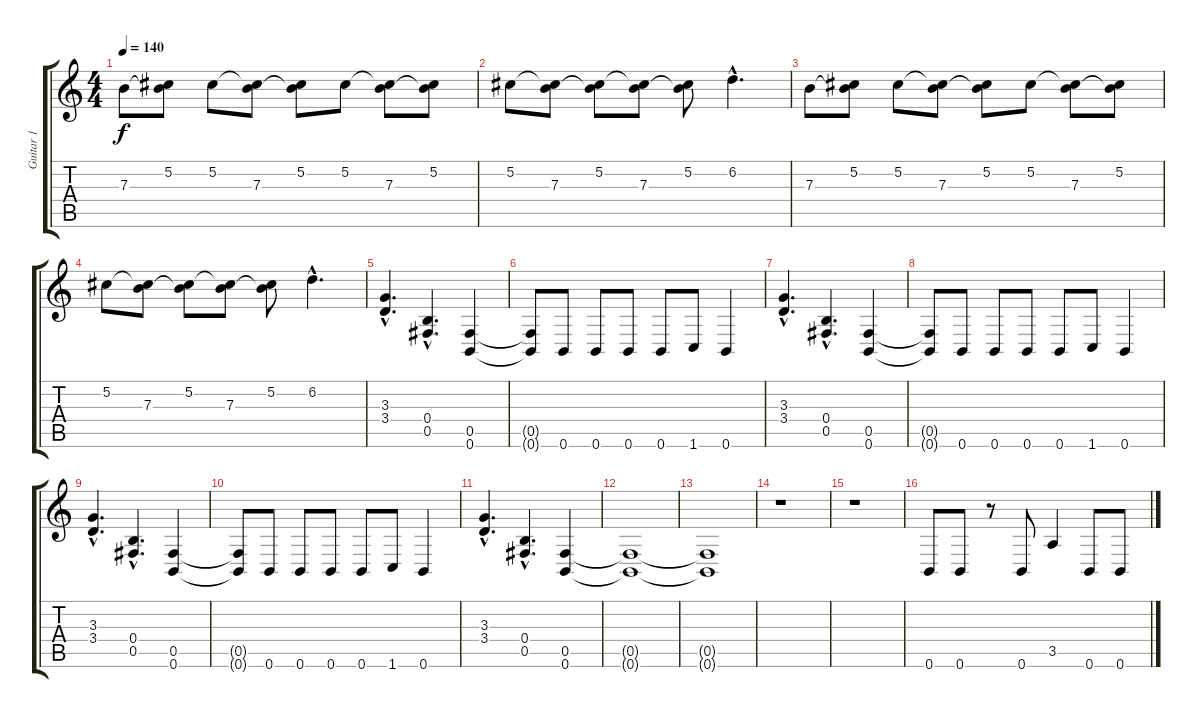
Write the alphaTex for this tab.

\track ("Guitar 1" "Guitar 1") {instrument distortionguitar}
\staff {score tabs}
\tuning (Db4 Ab3 E3 B2 Gb2 B1) {hide}
\ts (4 4)
\tempo 140
\clef g2
\ks c
7.3.8{dy f} (5.2 7.3{t}).8 5.2.8 (5.2{t} 7.3).8 (5.2 7.3{t}).8 5.2.8 (5.2{t} 7.3).8 (5.2 7.3{t}).8 |
5.2.8 (5.2{t} 7.3).8 (5.2 7.3{t}).8 (5.2{t} 7.3).8 (5.2 7.3{t}).8 6.2{hac}.4{d} |
7.3.8 (5.2 7.3{t}).8 5.2.8 (5.2{t} 7.3).8 (5.2 7.3{t}).8 5.2.8 (5.2{t} 7.3).8 (5.2 7.3{t}).8 |
5.2.8 (5.2{t} 7.3).8 (5.2 7.3{t}).8 (5.2{t} 7.3).8 (5.2 7.3{t}).8 6.2{hac}.4{d} |
(3.3{hac} 3.4{hac}).4{d volume 14} (0.4{hac} 0.5{hac}).4{d} (0.5 0.6).4 |
(0.5{t} 0.6{t}).8 0.6.8 0.6.8 0.6.8 0.6.8 1.6.8 0.6.4 |
(3.3{hac} 3.4{hac}).4{d volume 14} (0.4{hac} 0.5{hac}).4{d} (0.5 0.6).4 |
(0.5{t} 0.6{t}).8 0.6.8 0.6.8 0.6.8 0.6.8 1.6.8 0.6.4 |
(3.3{hac} 3.4{hac}).4{d volume 14} (0.4{hac} 0.5{hac}).4{d} (0.5 0.6).4 |
(0.5{t} 0.6{t}).8 0.6.8 0.6.8 0.6.8 0.6.8 1.6.8 0.6.4 |
(3.3{hac} 3.4{hac}).4{d volume 14} (0.4{hac} 0.5{hac}).4{d} (0.5 0.6).4 |
(0.5{t} 0.6{t}).1{volume 7} |
(0.5{t} 0.6{t}).1 |
r.1 |
r.1 |
0.6.8{volume 14} 0.6.8 r.8 0.6.8 3.5.4 0.6.8 0.6.8
